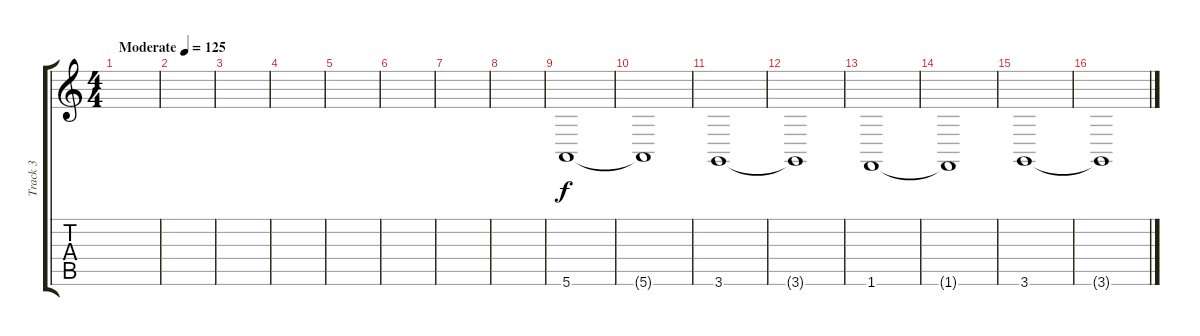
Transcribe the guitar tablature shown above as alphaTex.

\track ("Track 3" "Track 3") {instrument pad2warm}
\staff {score tabs}
\tuning (E4 B3 G3 D3 A2 E2) {hide}
\ts (4 4)
\tempo (125 "Moderate")
\clef g2
\ks c
|
|
|
|
|
|
|
|
5.6.1 |
5.6{t}.1 |
3.6.1 |
3.6{t}.1 |
1.6.1 |
1.6{t}.1 |
3.6.1 |
3.6{t}.1
